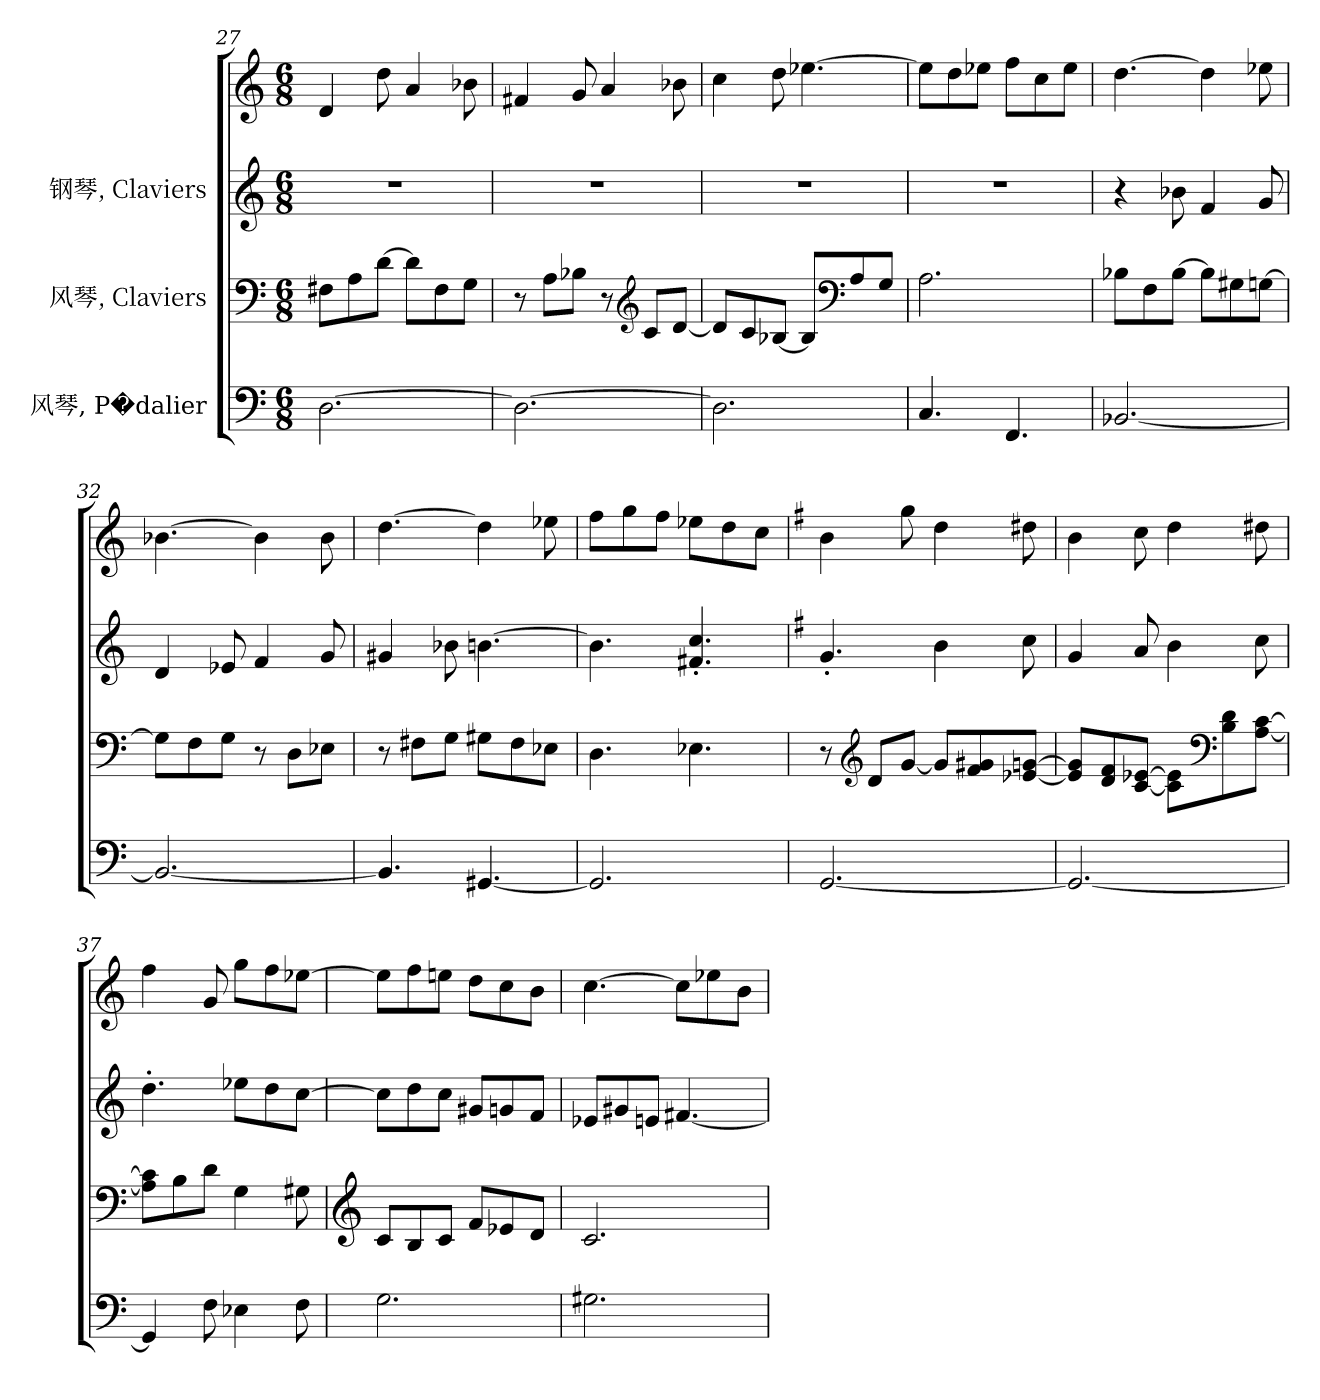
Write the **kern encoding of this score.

**kern	**kern	**kern	**kern
*part3	*part2	*part1	*part1
*staff4	*staff3	*staff2	*staff1
*I"风琴, P�dalier	*I"风琴, Claviers	*I"钢琴, Claviers	*
*clefF4	*clefF4	*clefG2	*clefG2
*k[]	*k[]	*k[]	*k[]
*M6/8	*M6/8	*M6/8	*M6/8
=27	=27	=27	=27
[2.D\	8F#X\L	2.r	4d/
.	8A\	.	.
.	[8d\J	.	8dd\
.	8d\L]	.	4a/
.	8F#\	.	.
.	8G\J	.	8b-X\
=28	=28	=28	=28
2.D\_	8r	2.r	4f#X/
.	8A\L	.	.
.	8B-X\J	.	8g/
.	8r	.	4a/
*	*clefG2	*	*
.	8c/L	.	.
.	[8d/J	.	8b-X\
!!LO:PB:g=z
=29	=29	=29	=29
2.D\]	8d/L]	2.r	4cc\
.	8c/	.	.
.	[8B-X/J	.	8dd\
.	8B-/L]	.	[4.ee-X\
*	*clefF4	*	*
.	8A/	.	.
.	8G/J	.	.
=30	=30	=30	=30
4.C/	2.A\	2.r	8ee-\L]
.	.	.	8dd\
.	.	.	8ee-X\J
4.FF/	.	.	8ff\L
.	.	.	8cc\
.	.	.	8ee-\J
=31	=31	=31	=31
[2.BB-X/	8B-X\L	4r	[4.dd\
.	8F\	.	.
.	[8B-\J	8b-X\	.
.	8B-\L]	4f/	4dd\]
.	8G#X\	.	.
.	[8Gn\J	8g/	8ee-X\
=32	=32	=32	=32
2.BB-/_	8G\L]	4d/	[4.b-X\
.	8F\	.	.
.	8G\J	8e-X/	.
.	8r	4f/	4b-\]
.	8D\L	.	.
.	8E-X\J	8g/	8b-\
=33	=33	=33	=33
4.BB-/]	8r	4g#X/	[4.dd\
.	8F#X\L	.	.
.	8G\J	8b-X\	.
[4.GG#X/	8G#X\L	[4.bn\	4dd\]
.	8F#\	.	.
.	8E-X\J	.	8ee-X\
!!LO:LB:g=z
=34	=34	=34	=34
2.GG#/]	4.D\	4.b\]	8ff\L
.	.	.	8gg\
.	.	.	8ff\J
.	4.E-X\	4.f#X/' 4.cc/'	8ee-X\L
.	.	.	8dd\
.	.	.	8cc\J
=35	=35	=35	=35
*	*	*k[f#]	*k[f#]
[2.GG/	8r	4.g'/	4b\
*	*clefG2	*	*
.	8d/L	.	.
.	[8g/J	.	8gg\
.	8g/L]	4b\	4dd\
.	8f/ 8g#X/	.	.
.	[8e-X/ [8gn/J	8cc\	8dd#X\
=36	=36	=36	=36
2.GG/_	8e-/] 8g/]L	4g/	4b\
.	8d/ 8f/	.	.
.	[8c/ [8e-X/J	8a/	8cc\
.	8c\] 8e-\]L	4b\	4dd\
*	*clefF4	*	*
.	8B\ 8d\	.	.
.	[8A\ [8c\J	8cc\	8dd#X\
=37	=37	=37	=37
*	*	*k[]	*k[]
4GG/]	8A\] 8c\]L	4.dd'\	4ff\
.	8B\	.	.
8F\	8d\J	.	8g/
4E-X\	4G\	8ee-X\L	8gg\L
.	.	8dd\	8ff\
8F\	8G#X\	[8cc\J	[8ee-X\J
!!LO:LB:g=z
=38	=38	=38	=38
*	*clefG2	*	*
2.G\	8c/L	8cc\L]	8ee-\L]
.	8B/	8dd\	8ff\
.	8c/J	8cc\J	8een\J
.	8f/L	8g#X/L	8dd\L
.	8e-X/	8gn/	8cc\
.	8d/J	8f/J	8b\J
=39	=39	=39	=39
2.G#X\	2.c/	8e-X/L	[4.cc\
.	.	8g#X/	.
.	.	8en/J	.
.	.	[4.f#X/	8cc\L]
.	.	.	8ee-X\
.	.	.	8b\J
=	=	=	=
*-	*-	*-	*-
